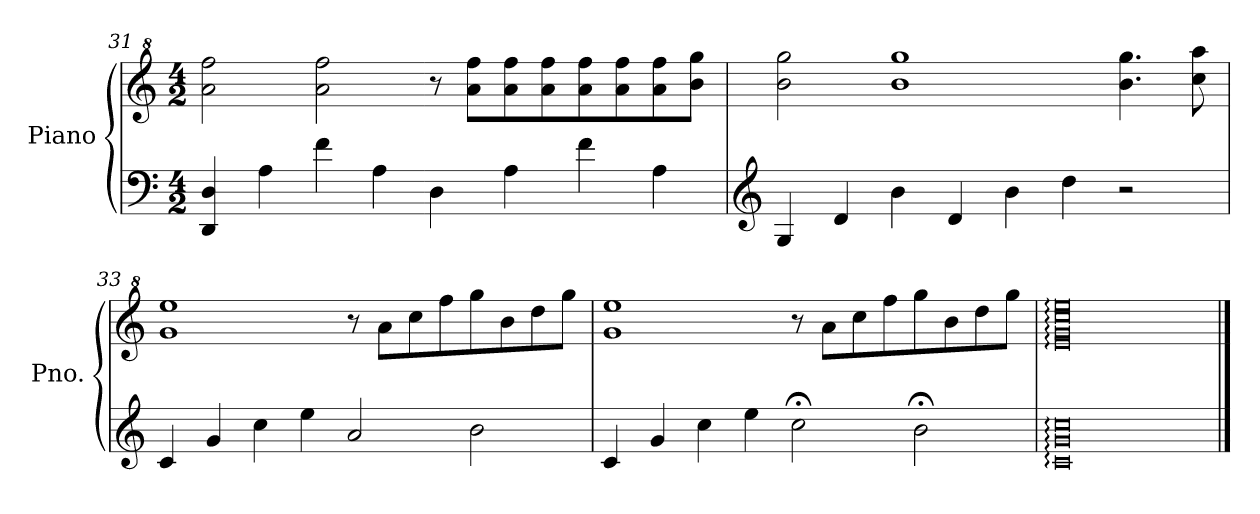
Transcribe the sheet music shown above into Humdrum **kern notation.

**kern	**kern
*part1	*part1
*staff2	*staff1
*I"Piano	*
*I'Pno.	*
!!LO:PB:g=z
*clefF4	*clefG^2
*k[]	*k[]
*M4/2	*M4/2
=31	=31
4DD/ 4D/	2aa\ 2fff\
4A\	.
4f\	2aa\ 2fff\
4A\	.
4D\	8r
.	8aa\ 8fff\L
4A\	8aa\ 8fff\
.	8aa\ 8fff\
4f\	8aa\ 8fff\
.	8aa\ 8fff\
4A\	8aa\ 8fff\
.	8bb\ 8ggg\J
=32	=32
*clefG2	*
4G/	2bb\ 2ggg\
4d/	.
4b\	1bb 1ggg
4d/	.
4b\	.
4dd\	.
2r	4.bb\ 4.ggg\
.	8ccc\ 8aaa\
=33	=33
4c/	1gg 1eee
4g/	.
4cc\	.
4ee\	.
2a/	8r
.	8aa\L
.	8ccc\
.	8fff\
2b\	8ggg\
.	8bb\
.	8ddd\
.	8ggg\J
=34	=34
4c/	1gg 1eee
4g/	.
4cc\	.
4ee\	.
2cc;<\	8r
.	8aa\L
.	8ccc\
.	8fff\
2b;<\	8ggg\
.	8bb\
.	8ddd\
.	8ggg\J
!!LO:LB:g=z
=35	=35
0c: 0g: 0cc:	0ee: 0gg: 0ccc: 0eee:
==	==
*-	*-
